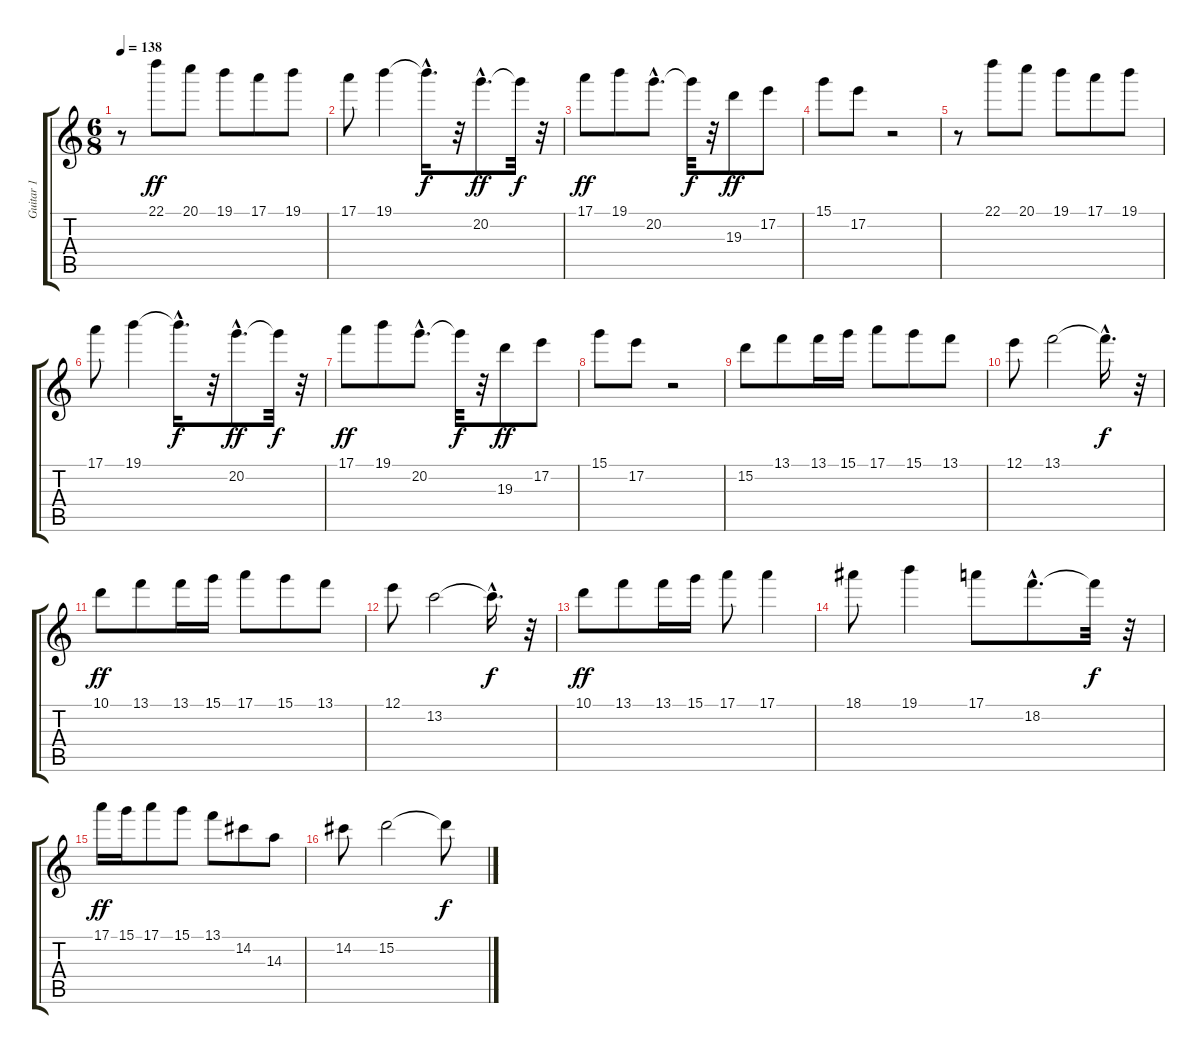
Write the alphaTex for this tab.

\track ("Guitar 1" "Guitar 1") {instrument acousticguitarsteel}
\staff {score tabs}
\tuning (E4 B3 G3 D3 A2 E2) {hide}
\ts (6 8)
\tempo 138
\clef g2
\ks c
r.8{dy ff} 22.1.8 20.1.8 19.1.8 17.1.8 19.1.8 |
17.1.8 19.1.4 19.1{hac t}.16{d dy f} r.32 20.2{hac}.8{d dy ff} 20.2{t}.32{dy f} r.32 |
17.1.8{dy ff} 19.1.8 20.2{hac}.8{d} 20.2{t}.32{dy f} r.32 19.3.8{dy ff} 17.2.8 |
15.1.8 17.2.8 r.2 |
r.8 22.1.8 20.1.8 19.1.8 17.1.8 19.1.8 |
17.1.8 19.1.4 19.1{hac t}.16{d dy f} r.32 20.2{hac}.8{d dy ff} 20.2{t}.32{dy f} r.32 |
17.1.8{dy ff} 19.1.8 20.2{hac}.8{d} 20.2{t}.32{dy f} r.32 19.3.8{dy ff} 17.2.8 |
15.1.8 17.2.8 r.2 |
15.2.8 13.1.8 13.1.16 15.1.16 17.1.8 15.1.8 13.1.8 |
12.1.8 13.1.2 13.1{hac t}.16{d dy f} r.32 |
10.1.8{dy ff} 13.1.8 13.1.16 15.1.16 17.1.8 15.1.8 13.1.8 |
12.1.8 13.2.2 13.2{hac t}.16{d dy f} r.32 |
10.1.8{dy ff} 13.1.8 13.1.16 15.1.16 17.1.8 17.1.4 |
18.1.8 19.1.4 17.1.8 18.2{hac}.8{d} 18.2{t}.32{dy f} r.32 |
17.1.16{dy ff} 15.1.16 17.1.8 15.1.8 13.1.8 14.2.8 14.3.8 |
14.2.8 15.2.2 15.2{t}.8{dy f}
